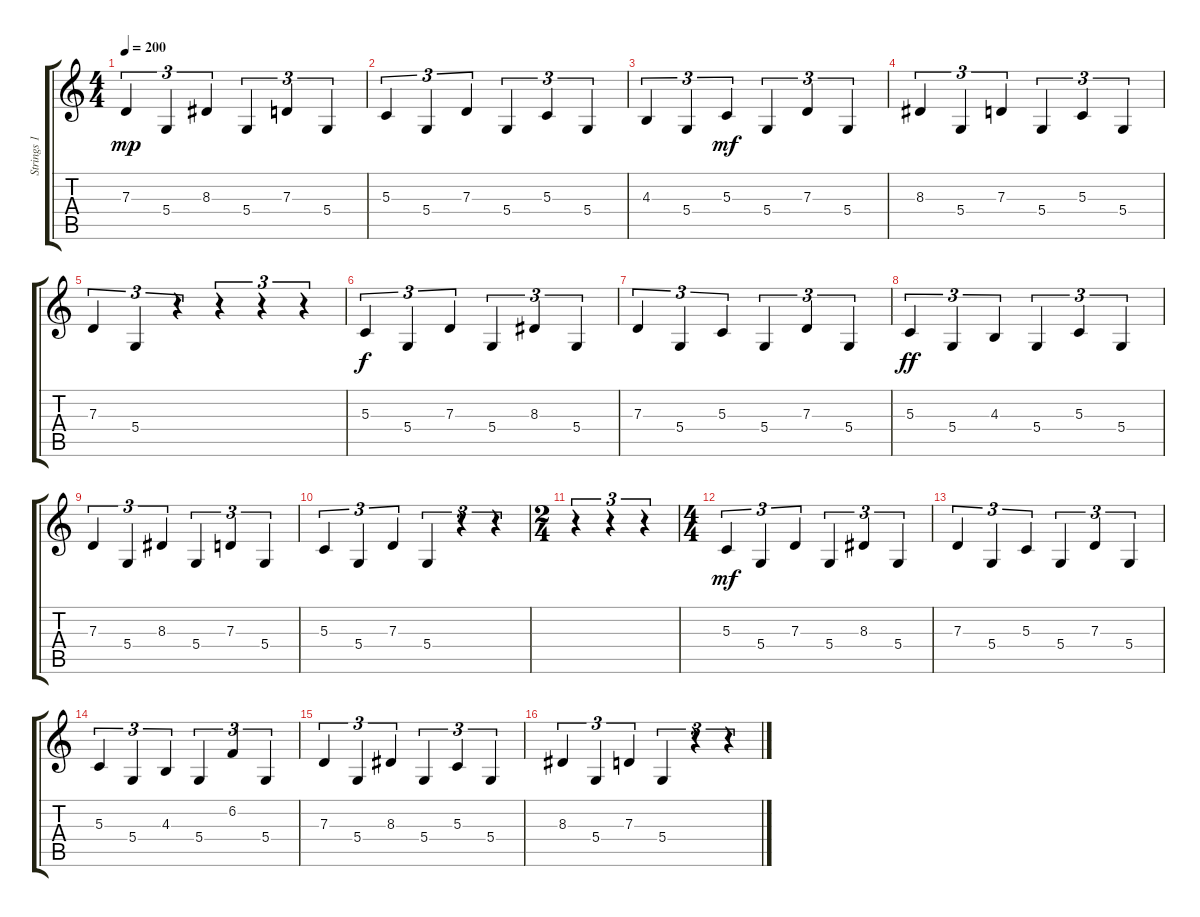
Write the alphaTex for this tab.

\track ("Strings 1" "Strings 1") {instrument stringensemble1}
\staff {score tabs}
\tuning (E4 B3 G3 D3 A2 E2) {hide}
\ts (4 4)
\tempo 200
\clef g2
\ks c
7.3.4{tu (3 2) dy mp} 5.4.4{tu (3 2)} 8.3.4{tu (3 2)} 5.4.4{tu (3 2)} 7.3.4{tu (3 2)} 5.4.4{tu (3 2)} |
5.3.4{tu (3 2)} 5.4.4{tu (3 2)} 7.3.4{tu (3 2)} 5.4.4{tu (3 2)} 5.3.4{tu (3 2)} 5.4.4{tu (3 2)} |
4.3.4{tu (3 2)} 5.4.4{tu (3 2)} 5.3.4{tu (3 2) dy mf} 5.4.4{tu (3 2)} 7.3.4{tu (3 2)} 5.4.4{tu (3 2)} |
8.3.4{tu (3 2)} 5.4.4{tu (3 2)} 7.3.4{tu (3 2)} 5.4.4{tu (3 2)} 5.3.4{tu (3 2)} 5.4.4{tu (3 2)} |
7.3.4{tu (3 2)} 5.4.4{tu (3 2)} r.4{tu (3 2)} r.4{tu (3 2)} r.4{tu (3 2)} r.4{tu (3 2)} |
5.3.4{tu (3 2) dy f} 5.4.4{tu (3 2)} 7.3.4{tu (3 2)} 5.4.4{tu (3 2)} 8.3.4{tu (3 2)} 5.4.4{tu (3 2)} |
7.3.4{tu (3 2)} 5.4.4{tu (3 2)} 5.3.4{tu (3 2)} 5.4.4{tu (3 2)} 7.3.4{tu (3 2)} 5.4.4{tu (3 2)} |
5.3.4{tu (3 2) dy ff} 5.4.4{tu (3 2)} 4.3.4{tu (3 2)} 5.4.4{tu (3 2)} 5.3.4{tu (3 2)} 5.4.4{tu (3 2)} |
7.3.4{tu (3 2)} 5.4.4{tu (3 2)} 8.3.4{tu (3 2)} 5.4.4{tu (3 2)} 7.3.4{tu (3 2)} 5.4.4{tu (3 2)} |
5.3.4{tu (3 2)} 5.4.4{tu (3 2)} 7.3.4{tu (3 2)} 5.4.4{tu (3 2)} r.4{tu (3 2)} r.4{tu (3 2)} |
\ts (2 4)
r.4{tu (3 2)} r.4{tu (3 2)} r.4{tu (3 2)} |
\ts (4 4)
5.3.4{tu (3 2) dy mf} 5.4.4{tu (3 2)} 7.3.4{tu (3 2)} 5.4.4{tu (3 2)} 8.3.4{tu (3 2)} 5.4.4{tu (3 2)} |
7.3.4{tu (3 2)} 5.4.4{tu (3 2)} 5.3.4{tu (3 2)} 5.4.4{tu (3 2)} 7.3.4{tu (3 2)} 5.4.4{tu (3 2)} |
5.3.4{tu (3 2)} 5.4.4{tu (3 2)} 4.3.4{tu (3 2)} 5.4.4{tu (3 2)} 6.2.4{tu (3 2)} 5.4.4{tu (3 2)} |
7.3.4{tu (3 2)} 5.4.4{tu (3 2)} 8.3.4{tu (3 2)} 5.4.4{tu (3 2)} 5.3.4{tu (3 2)} 5.4.4{tu (3 2)} |
8.3.4{tu (3 2)} 5.4.4{tu (3 2)} 7.3.4{tu (3 2)} 5.4.4{tu (3 2)} r.4{tu (3 2)} r.4{tu (3 2)}
